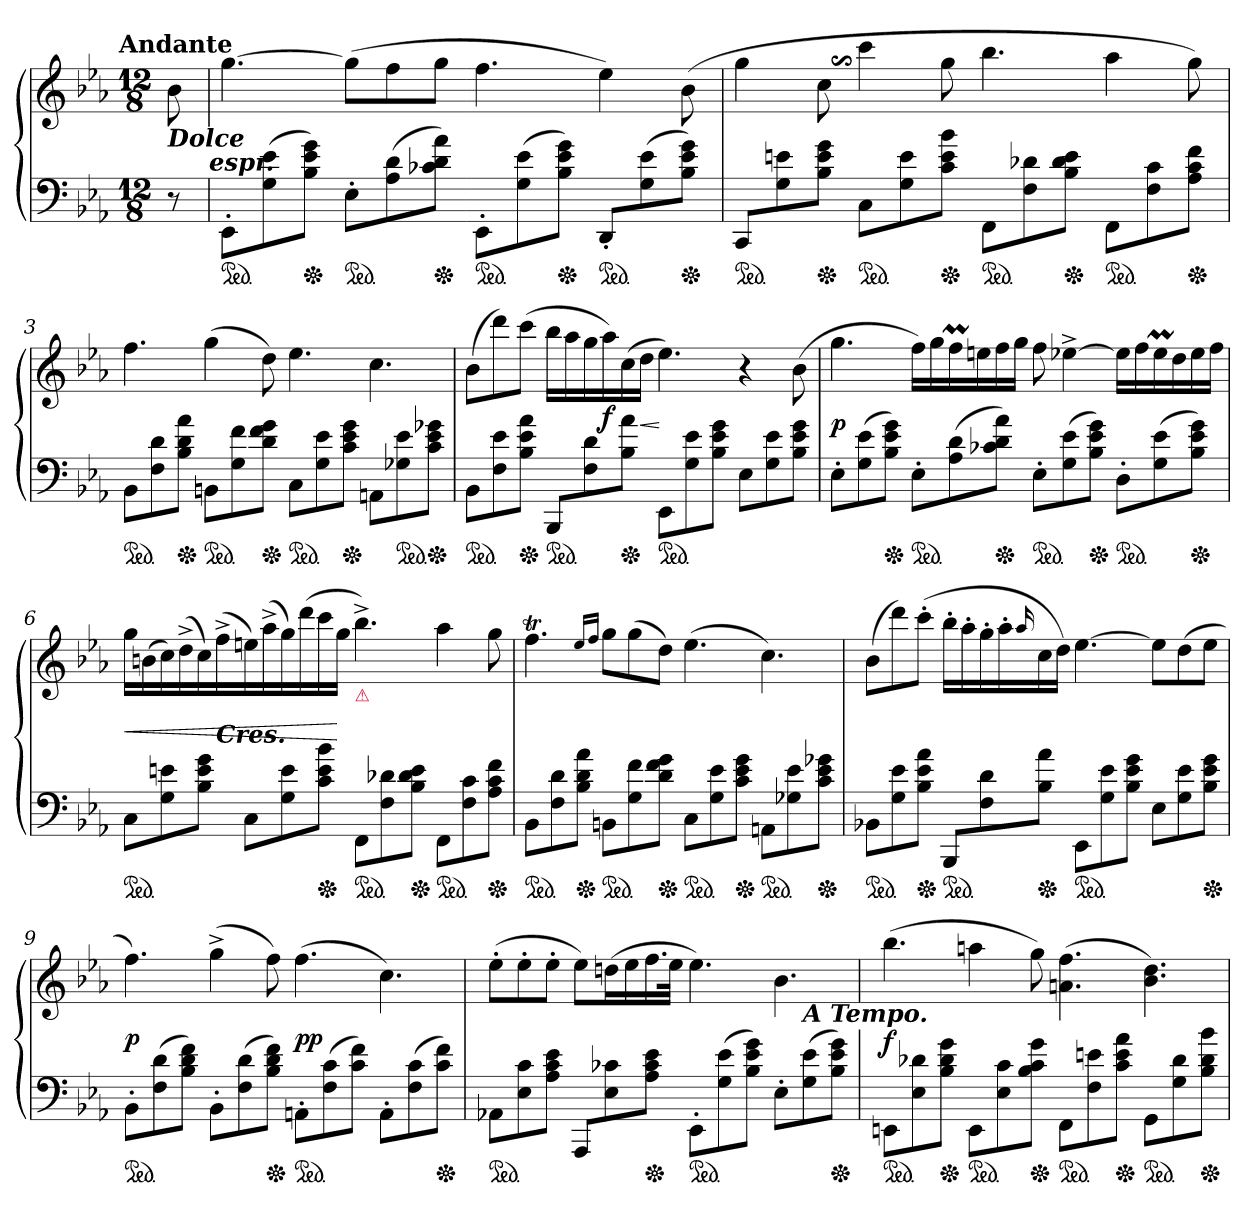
**kern	**kern	**dynam
*part1	*part1	*part1
*staff2	*staff1	*staff1/2
*clefF4	*clefG2	*
*k[b-e-a-]	*k[b-e-a-]	*
!!LO:TX:omd:t=Andante
*M12/8	*M12/8	*
*MM208	*MM208	*
=	=	=
!	!LO:TX:b:Bi:t=Dolce	!
8r	8b-	.
!	!LO:TX:b:Bi:t=espr.	!
=1	=1	=1
*ped	*	*
8EE-'</L	[4.gg	.
(>8G\ 8e-\	.	.
*Xped	*	*
8B-\ 8e-\ 8g\J)	.	.
*ped	*	*
8E-'>L	(>8ggL]	.
(>8A- 8d	8ff	.
*Xped	*	*
8c-X 8d 8a-J)	8ggJ	.
*ped	*	*
8EE-'</L	4.ff	.
(>8G\ 8e-\	.	.
*Xped	*	*
8B-\ 8e-\ 8g\J)	.	.
*ped	*	*
8DD'</L	4ee-)	.
(>8G\ 8e-\	.	.
*Xped	*	*
8B-\ 8e-\ 8g\J)	(>8b-	.
=2	=2	=2
*ped	*	*
8CC/L	4gg	.
8G\ 8en\	.	.
*Xped	*	*
8B-\ 8e\ 8g\J	8cc$SS	.
*ped	*	*
8CL	4ccc	.
8G 8e	.	.
*Xped	*	*
8c 8e 8b-J	8gg	.
*ped	*	*
8FF/L	4.bb-	.
8F\ 8d-X\	.	.
*Xped	*	*
8B-\ 8d-\ 8e\J	.	.
*ped	*	*
8FF/L	4aa-	.
8F\ 8c\	.	.
*Xped	*	*
8A-\ 8c\ 8f\J	8gg)	.
=3	=3	=3
*ped	*	*
8BB-L	4.ff	.
8F 8d	.	.
*Xped	*	*
8B- 8d 8a-J	.	.
*ped	*	*
8BBnL	(>4gg	.
8G 8f	.	.
*Xped	*	*
8d 8f 8gJ	8dd)	.
*ped	*	*
8CL	4.ee-	.
8G 8e-	.	.
*Xped	*	*
8c 8e- 8gJ	.	.
8AAnL	4.cc	.
*ped	*	*
8G-X 8e-	.	.
*Xped	*	*
8c 8e- 8g-XJ	.	.
=4	=4	=4
*ped	*	*
8BB-L	(>8b-L	.
8F 8e-	8ddd)	.
*Xped	*	*
8B- 8e- 8a-J	(>8cccJ	.
*ped	*	*
8BBB-/L	16bb-LL	.
.	16aa-	.
8F\ 8d\	16gg	.
.	16aa-)	f
*Xped	*	*
8B-\ 8a-\J	(>16cc	.
.	16ddJJ	<
*ped	*	*
8EE-/L	4.ee-)	[
8G\ 8e-\	.	.
8B-\ 8e-\ 8g\J	.	.
8E-L	4r	.
8G 8e-	.	.
8B- 8e- 8gJ	(>8b-	.
=5	=5	=5
8E-'>L	4.gg	p
(>8G 8e-	.	.
*Xped	*	*
8B- 8e- 8gJ)	.	.
*ped	*	*
8E-'>L	16ffLL)	.
.	16gg	.
(>8A- 8d	16ffM	.
.	16een	.
*Xped	*	*
8c-X 8d 8a-J)	16ff	.
.	16ggJJ	.
*ped	*	*
8E-'>L	8ff	.
(>8G 8e-	[4ee-X^<	.
*Xped	*	*
8B- 8e- 8gJ)	.	.
*ped	*	*
8D'>L	16ee-LL]	.
.	16ff	.
(>8G 8e-	16ee-M	.
.	16dd	.
*Xped	*	*
8B- 8e- 8gJ)	16ee-	.
.	16ffJJ	.
=6	=6	=6
*ped	*	*
8CL	16ggLL	<
.	(>16bn	.
8G 8en	16cc)	.
.	(>16dd^	.
8B- 8e 8gJ	16cc)	.
!	!LO:TX:c:Bi:t=Cres.	!
.	(>16ff^	.
8CL	16een)	.
.	(>16aa-^	.
8G 8e	16gg)	.
.	(>16ddd	.
*Xped	*	*
8c 8e 8b-J	16ccc	.
.	16ggJJ	[
!	!LO:TX:b:color=crimson:t=⚠	!
*ped	*	*
8FF/L	4.bb-^<)	.
8F\ 8d-X\	.	.
*Xped	*	*
8B-\ 8d-\ 8e\J	.	.
*ped	*	*
8FF/L	4aa-	.
8F\ 8c\	.	.
*Xped	*	*
8A-\ 8c\ 8f\J	8gg	.
=7	=7	=7
*ped	*	*
8BB-L	4.ffT	.
8F 8d	.	.
*Xped	*	*
8B- 8d 8a-J	.	.
.	16qqee-/LL	.
.	16qqffJJ	.
*ped	*	*
8BBnL	8ggTTTL	.
8G 8f	(>8gg	.
*Xped	*	*
8d 8f 8gJ	8ddJ)	.
*ped	*	*
8CL	(>4.ee-	.
8G 8e-	.	.
*Xped	*	*
8c 8e- 8gJ	.	.
*ped	*	*
8AAnL	4.cc)	.
8G-X 8e-	.	.
*Xped	*	*
8c 8e- 8g-XJ	.	.
=8	=8	=8
*ped	*	*
8BB-XL	(>8b-L	.
8G 8e-	8ddd)	.
*Xped	*	*
8B- 8e- 8a-J	(>8ccc'J	.
*ped	*	*
8BBB-/L	16bb-'LL	.
.	16aa-'	.
8F\ 8d\	16gg'	.
.	16aa-'	.
.	16qqaa-/	.
*Xped	*	*
8B-\ 8a-\J	16cc	.
.	16ddJJ)	.
*ped	*	*
8EE-/L	[4.ee-	.
8G\ 8e-\	.	.
8B-\ 8e-\ 8g\J	.	.
8E-L	8ee-L]	.
8G 8e-	(>8dd	.
*Xped	*	*
8B- 8e- 8gJ	8ee-J	.
=9	=9	=9
*ped	*	*
8BB-'>L	4.ff)	p
(>8F 8d	.	.
8B- 8d 8fJ)	.	.
8BB-'>L	(>4gg^<	.
(>8F 8d	.	.
*Xped	*	*
8B- 8d 8fJ)	8ff)	.
*ped	*	*
8AAn'>L	(>4.ff	pp
(>8F 8c	.	.
8c 8fJ)	.	.
8AA'>L	4.cc)	.
(>8F 8c	.	.
*Xped	*	*
8c 8fJ)	.	.
=10	=10	=10
!	!LO:TX:b:Bi:t=poco ritard.	!
*	*^	*
*ped	*	*	*
8AA-XL	(>8ee-'L	1ryy	.
8E- 8c	8ee-'	.	.
8A- 8c 8e-J	8ee-'J	.	.
8AAA-/L	8ee-L)	.	.
8E-\ 8c-X\	(>16ddnL	.	.
.	16ee-	.	.
*Xped	*	*	*
8A-\ 8c-\ 8e-\J	16.ff	.	.
.	32ee-JJk	.	.
*ped	*	*	*
8EE-'</L	4.ee-)	.	.
(>8G\ 8e-\	.	.	.
8B-\ 8e-\ 8g\J)	.	4ryy	.
8E-'>L	4.b-	.	.
!	!	!LO:TX:b:Bi:t=A Tempo.	!
(>8G 8e-	.	4ryy	.
*Xped	*	*	*
8B- 8e- 8gJ)	.	.	.
*	*v	*v	*
=11	=11	=11
*ped	*	*
8EEn/L	(>4.bb-	f
8E-\ 8d-X\	.	.
*Xped	*	*
8B-\ 8d-\ 8g\J	.	.
*ped	*	*
8EE/L	4aan	.
8E-\ 8c\	.	.
*Xped	*	*
8B-\ 8c\ 8g\J	8gg)	.
*ped	*	*
8FF/L	(>4.an 4.ff	.
8F\ 8en\	.	.
*Xped	*	*
8c\ 8e\ 8a-\J	.	.
*ped	*	*
8GG/L	4.b- 4.dd)	.
8G\ 8d-\	.	.
*Xped	*	*
8B-\ 8d-\ 8b-\J	.	.
=	=	=
*-	*-	*-
